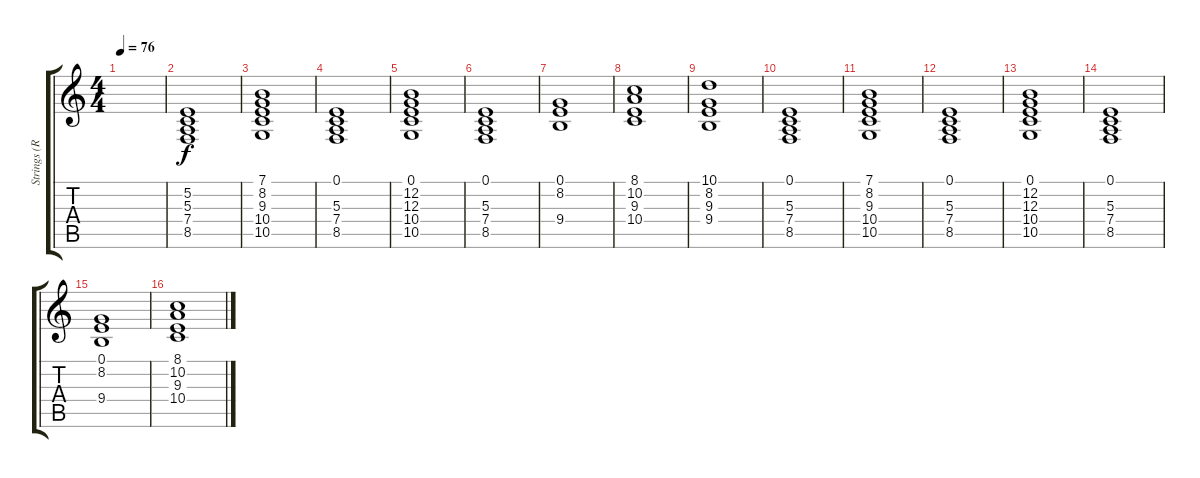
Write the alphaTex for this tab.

\track ("Strings (Rhythm)" "Strings (R") {instrument synthstrings2}
\staff {score tabs}
\tuning (E4 B3 G3 D3 A2 E2) {hide}
\ts (4 4)
\tempo 76
\clef g2
\ks c
|
(5.2 5.3 7.4 8.5).1 |
(7.1 8.2 9.3 10.4 10.5).1 |
(0.1 5.3 7.4 8.5).1 |
(0.1 12.2 12.3 10.4 10.5).1 |
(0.1 5.3 7.4 8.5).1 |
(0.1 8.2 9.4).1 |
(8.1 10.2 9.3 10.4).1 |
(10.1 8.2 9.3 9.4).1 |
(0.1 5.3 7.4 8.5).1 |
(7.1 8.2 9.3 10.4 10.5).1 |
(0.1 5.3 7.4 8.5).1 |
(0.1 12.2 12.3 10.4 10.5).1 |
(0.1 5.3 7.4 8.5).1 |
(0.1 8.2 9.4).1 |
(8.1 10.2 9.3 10.4).1
